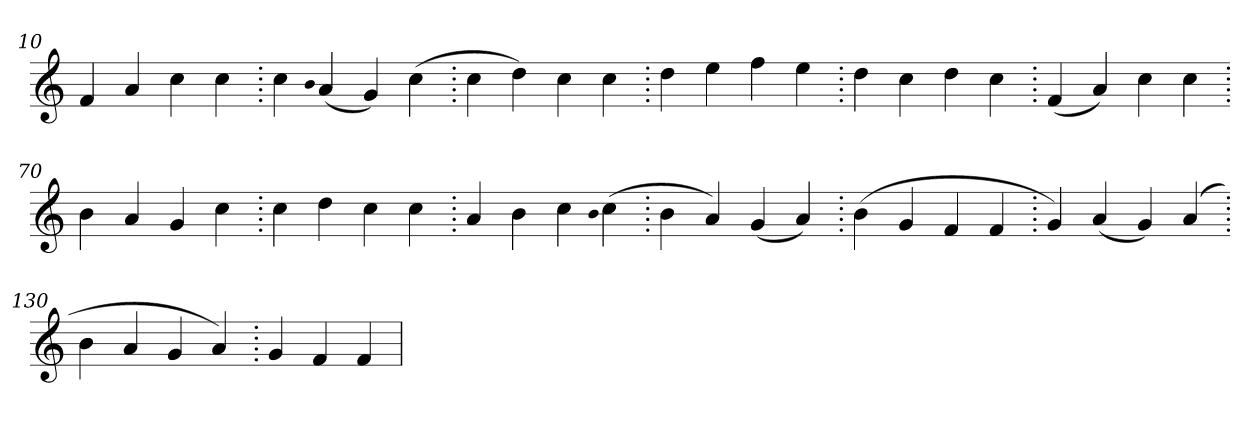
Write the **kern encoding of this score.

**kern
*part1
*staff1
*clefG2
=10.
4f
4a
4cc
4cc
=20.
4cc
qqb
(>4a
4g)
(>4cc
=30.
4cc
4dd)
4cc
4cc
=40.
4dd
4ee
4ff
4ee
=50.
4dd
4cc
4dd
4cc
=60.
(>4f
4a)
4cc
4cc
=70.
4b
4a
4g
4cc
=80.
4cc
4dd
4cc
4cc
=90.
4a
4b
4cc
qqb
(>4cc
=100.
4b
4a)
(>4g
4a)
=110.
(>4b
4g
4f
4f
=120.
4g)
(>4a
4g)
(>4a
=130.
4b
4a
4g
4a)
=140.
4g
4f
4f
=
*-
